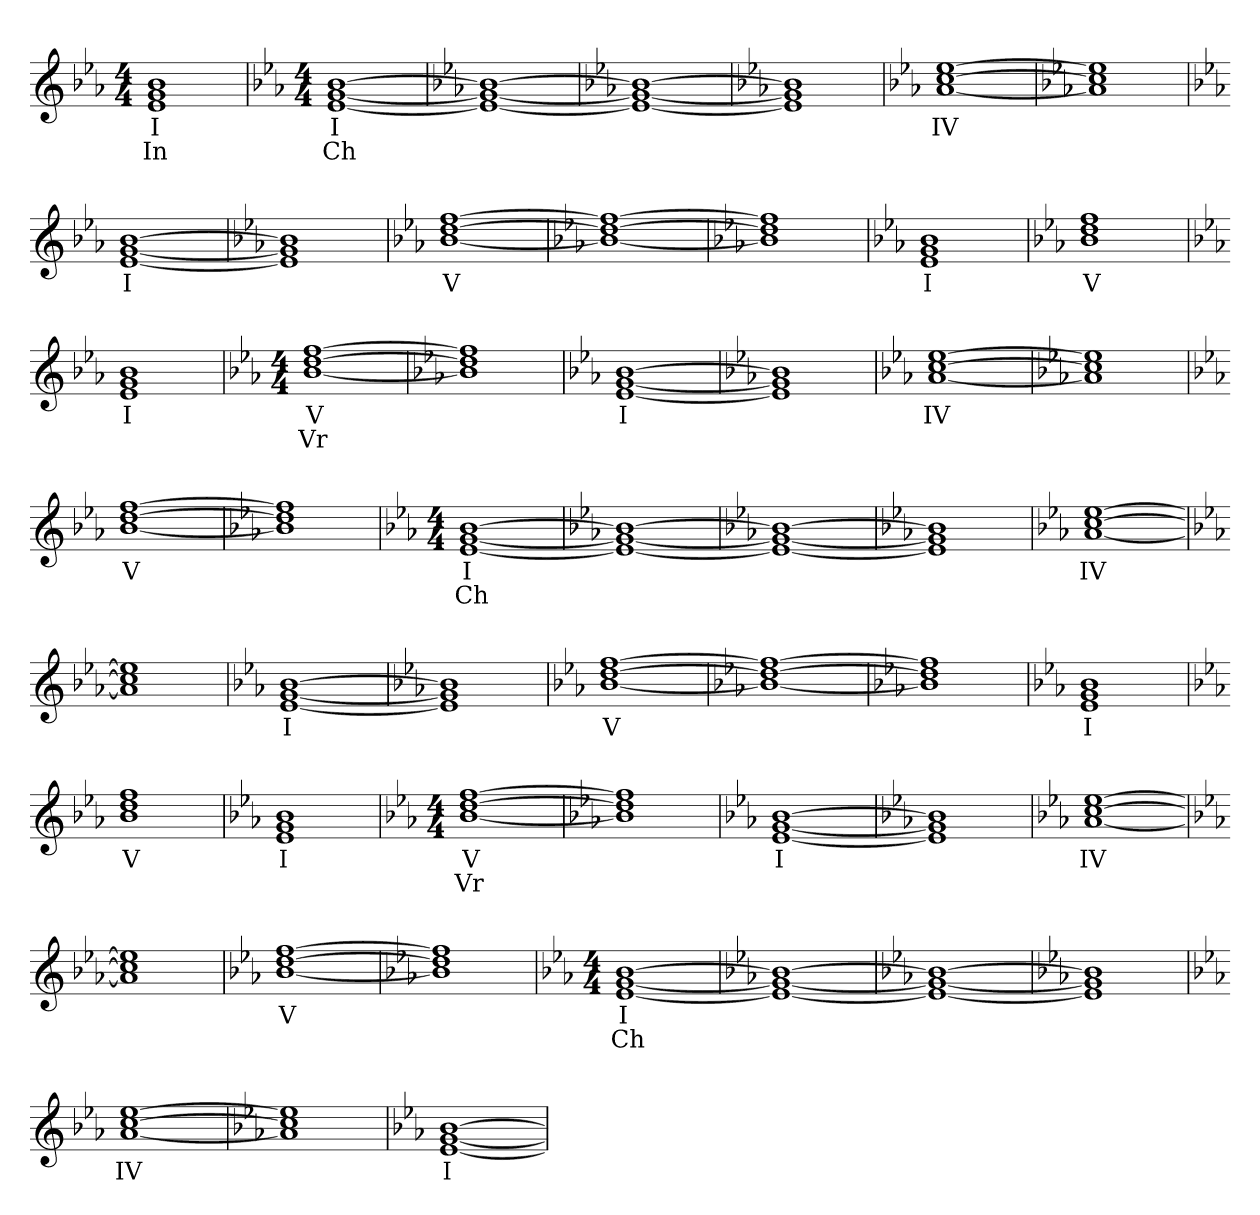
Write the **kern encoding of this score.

**kern	**text	**text
*part1	*part1	*part1
*staff1	*staff1	*staff1
*k[b-e-a-]	*	*
*E-:	*	*
*M4/4	*	*
=	=	=
1e- 1g 1b-	I	In
=	=	=
*k[b-e-a-]	*	*
*E-:	*	*
*M4/4	*	*
[1e- [1g [1b-	I	Ch
=	=	=
*k[b-e-a-]	*	*
*E-:	*	*
1e-_ 1g_ 1b-_	.	.
=	=	=
*k[b-e-a-]	*	*
*E-:	*	*
1e-_ 1g_ 1b-_	.	.
=	=	=
*k[b-e-a-]	*	*
*E-:	*	*
1e-] 1g] 1b-]	.	.
=	=	=
*k[b-e-a-]	*	*
*E-:	*	*
[1a- [1cc [1ee-	IV	.
=	=	=
*k[b-e-a-]	*	*
*E-:	*	*
1a-] 1cc] 1ee-]	.	.
=	=	=
*k[b-e-a-]	*	*
*E-:	*	*
[1e- [1g [1b-	I	.
=	=	=
*k[b-e-a-]	*	*
*E-:	*	*
1e-] 1g] 1b-]	.	.
=	=	=
*k[b-e-a-]	*	*
*E-:	*	*
[1b- [1dd [1ff	V	.
=	=	=
*k[b-e-a-]	*	*
*E-:	*	*
1b-_ 1dd_ 1ff_	.	.
=	=	=
*k[b-e-a-]	*	*
*E-:	*	*
1b-] 1dd] 1ff]	.	.
=	=	=
*k[b-e-a-]	*	*
*E-:	*	*
1e- 1g 1b-	I	.
=	=	=
*k[b-e-a-]	*	*
*E-:	*	*
1b- 1dd 1ff	V	.
=	=	=
*k[b-e-a-]	*	*
*E-:	*	*
1e- 1g 1b-	I	.
=	=	=
*k[b-e-a-]	*	*
*E-:	*	*
*M4/4	*	*
[1b- [1dd [1ff	V	Vr
=	=	=
*k[b-e-a-]	*	*
*E-:	*	*
1b-] 1dd] 1ff]	.	.
=	=	=
*k[b-e-a-]	*	*
*E-:	*	*
[1e- [1g [1b-	I	.
=	=	=
*k[b-e-a-]	*	*
*E-:	*	*
1e-] 1g] 1b-]	.	.
=	=	=
*k[b-e-a-]	*	*
*E-:	*	*
[1a- [1cc [1ee-	IV	.
=	=	=
*k[b-e-a-]	*	*
*E-:	*	*
1a-] 1cc] 1ee-]	.	.
=	=	=
*k[b-e-a-]	*	*
*E-:	*	*
[1b- [1dd [1ff	V	.
=	=	=
*k[b-e-a-]	*	*
*E-:	*	*
1b-] 1dd] 1ff]	.	.
=	=	=
*k[b-e-a-]	*	*
*E-:	*	*
*M4/4	*	*
[1e- [1g [1b-	I	Ch
=	=	=
*k[b-e-a-]	*	*
*E-:	*	*
1e-_ 1g_ 1b-_	.	.
=	=	=
*k[b-e-a-]	*	*
*E-:	*	*
1e-_ 1g_ 1b-_	.	.
=	=	=
*k[b-e-a-]	*	*
*E-:	*	*
1e-] 1g] 1b-]	.	.
=	=	=
*k[b-e-a-]	*	*
*E-:	*	*
[1a- [1cc [1ee-	IV	.
=	=	=
*k[b-e-a-]	*	*
*E-:	*	*
1a-] 1cc] 1ee-]	.	.
=	=	=
*k[b-e-a-]	*	*
*E-:	*	*
[1e- [1g [1b-	I	.
=	=	=
*k[b-e-a-]	*	*
*E-:	*	*
1e-] 1g] 1b-]	.	.
=	=	=
*k[b-e-a-]	*	*
*E-:	*	*
[1b- [1dd [1ff	V	.
=	=	=
*k[b-e-a-]	*	*
*E-:	*	*
1b-_ 1dd_ 1ff_	.	.
=	=	=
*k[b-e-a-]	*	*
*E-:	*	*
1b-] 1dd] 1ff]	.	.
=	=	=
*k[b-e-a-]	*	*
*E-:	*	*
1e- 1g 1b-	I	.
=	=	=
*k[b-e-a-]	*	*
*E-:	*	*
1b- 1dd 1ff	V	.
=	=	=
*k[b-e-a-]	*	*
*E-:	*	*
1e- 1g 1b-	I	.
=	=	=
*k[b-e-a-]	*	*
*E-:	*	*
*M4/4	*	*
[1b- [1dd [1ff	V	Vr
=	=	=
*k[b-e-a-]	*	*
*E-:	*	*
1b-] 1dd] 1ff]	.	.
=	=	=
*k[b-e-a-]	*	*
*E-:	*	*
[1e- [1g [1b-	I	.
=	=	=
*k[b-e-a-]	*	*
*E-:	*	*
1e-] 1g] 1b-]	.	.
=	=	=
*k[b-e-a-]	*	*
*E-:	*	*
[1a- [1cc [1ee-	IV	.
=	=	=
*k[b-e-a-]	*	*
*E-:	*	*
1a-] 1cc] 1ee-]	.	.
=	=	=
*k[b-e-a-]	*	*
*E-:	*	*
[1b- [1dd [1ff	V	.
=	=	=
*k[b-e-a-]	*	*
*E-:	*	*
1b-] 1dd] 1ff]	.	.
=	=	=
*k[b-e-a-]	*	*
*E-:	*	*
*M4/4	*	*
[1e- [1g [1b-	I	Ch
=	=	=
*k[b-e-a-]	*	*
*E-:	*	*
1e-_ 1g_ 1b-_	.	.
=	=	=
*k[b-e-a-]	*	*
*E-:	*	*
1e-_ 1g_ 1b-_	.	.
=	=	=
*k[b-e-a-]	*	*
*E-:	*	*
1e-] 1g] 1b-]	.	.
=	=	=
*k[b-e-a-]	*	*
*E-:	*	*
[1a- [1cc [1ee-	IV	.
=	=	=
*k[b-e-a-]	*	*
*E-:	*	*
1a-] 1cc] 1ee-]	.	.
=	=	=
*k[b-e-a-]	*	*
*E-:	*	*
[1e- [1g [1b-	I	.
=	=	=
*-	*-	*-
